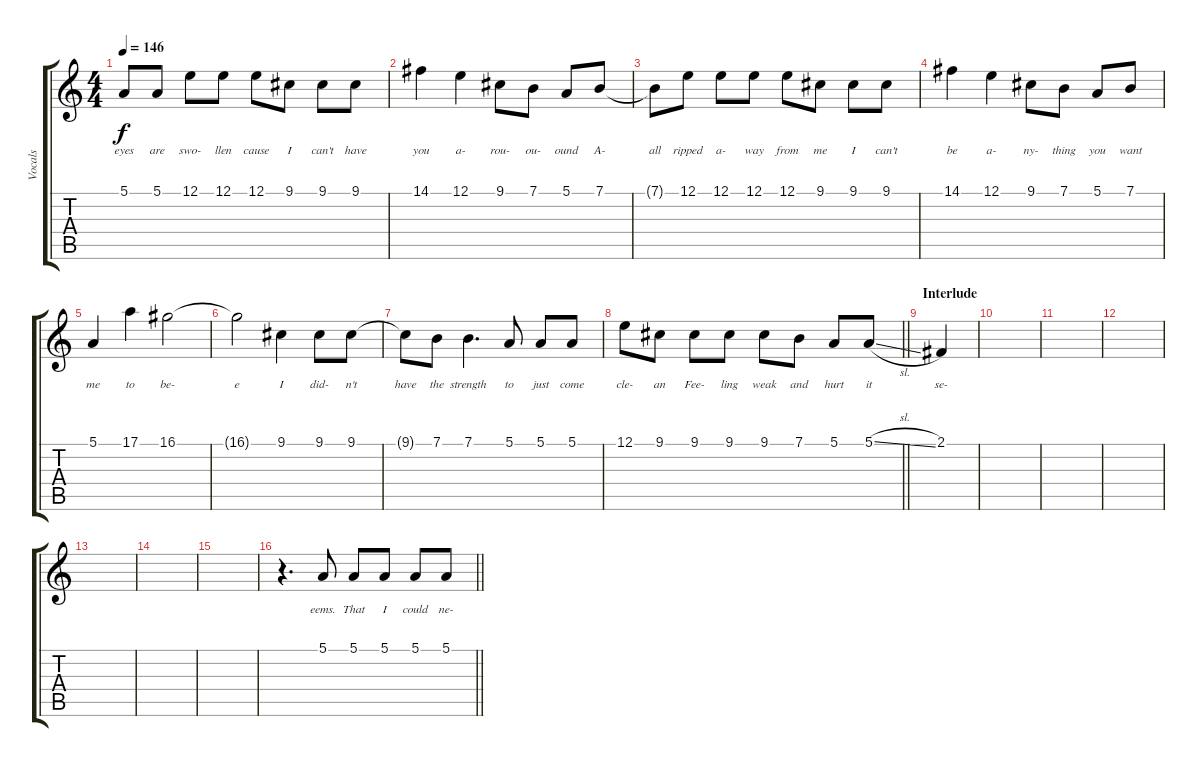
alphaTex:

\track ("Vocals" "Vocals") {instrument lead1square}
\staff {score tabs}
\tuning (E4 B3 G3 D3 A2 E2) {hide}
\ts (4 4)
\tempo 146
\clef g2
\ks c
5.1{t}.8{lyrics (0 "eyes") lyrics (1 "") lyrics (2 "") lyrics (3 "") lyrics (4 "") dy f} 5.1.8{lyrics (0 "are") lyrics (1 "") lyrics (2 "") lyrics (3 "") lyrics (4 "")} 12.1.8{lyrics (0 "swo-") lyrics (1 "") lyrics (2 "") lyrics (3 "") lyrics (4 "")} 12.1.8{lyrics (0 "llen") lyrics (1 "") lyrics (2 "") lyrics (3 "") lyrics (4 "")} 12.1.8{lyrics (0 "cause") lyrics (1 "") lyrics (2 "") lyrics (3 "") lyrics (4 "")} 9.1.8{lyrics (0 "I") lyrics (1 "") lyrics (2 "") lyrics (3 "") lyrics (4 "")} 9.1.8{lyrics (0 "can't") lyrics (1 "") lyrics (2 "") lyrics (3 "") lyrics (4 "")} 9.1.8{lyrics (0 "have") lyrics (1 "") lyrics (2 "") lyrics (3 "") lyrics (4 "")} |
14.1.4{lyrics (0 "you") lyrics (1 "") lyrics (2 "") lyrics (3 "") lyrics (4 "")} 12.1.4{lyrics (0 "a-") lyrics (1 "") lyrics (2 "") lyrics (3 "") lyrics (4 "")} 9.1.8{lyrics (0 "rou-") lyrics (1 "") lyrics (2 "") lyrics (3 "") lyrics (4 "")} 7.1.8{lyrics (0 "ou-") lyrics (1 "") lyrics (2 "") lyrics (3 "") lyrics (4 "")} 5.1.8{lyrics (0 "ound") lyrics (1 "") lyrics (2 "") lyrics (3 "") lyrics (4 "")} 7.1.8{lyrics (0 "A-") lyrics (1 "") lyrics (2 "") lyrics (3 "") lyrics (4 "")} |
7.1{t}.8{lyrics (0 "all") lyrics (1 "") lyrics (2 "") lyrics (3 "") lyrics (4 "")} 12.1.8{lyrics (0 "ripped") lyrics (1 "") lyrics (2 "") lyrics (3 "") lyrics (4 "")} 12.1.8{lyrics (0 "a-") lyrics (1 "") lyrics (2 "") lyrics (3 "") lyrics (4 "")} 12.1.8{lyrics (0 "way") lyrics (1 "") lyrics (2 "") lyrics (3 "") lyrics (4 "")} 12.1.8{lyrics (0 "from") lyrics (1 "") lyrics (2 "") lyrics (3 "") lyrics (4 "")} 9.1.8{lyrics (0 "me") lyrics (1 "") lyrics (2 "") lyrics (3 "") lyrics (4 "")} 9.1.8{lyrics (0 "I") lyrics (1 "") lyrics (2 "") lyrics (3 "") lyrics (4 "")} 9.1.8{lyrics (0 "can't") lyrics (1 "") lyrics (2 "") lyrics (3 "") lyrics (4 "")} |
14.1.4{lyrics (0 "be") lyrics (1 "") lyrics (2 "") lyrics (3 "") lyrics (4 "")} 12.1.4{lyrics (0 "a-") lyrics (1 "") lyrics (2 "") lyrics (3 "") lyrics (4 "")} 9.1.8{lyrics (0 "ny-") lyrics (1 "") lyrics (2 "") lyrics (3 "") lyrics (4 "")} 7.1.8{lyrics (0 "thing") lyrics (1 "") lyrics (2 "") lyrics (3 "") lyrics (4 "")} 5.1.8{lyrics (0 "you") lyrics (1 "") lyrics (2 "") lyrics (3 "") lyrics (4 "")} 7.1.8{lyrics (0 "want") lyrics (1 "") lyrics (2 "") lyrics (3 "") lyrics (4 "")} |
5.1.4{lyrics (0 "me") lyrics (1 "") lyrics (2 "") lyrics (3 "") lyrics (4 "")} 17.1.4{lyrics (0 "to") lyrics (1 "") lyrics (2 "") lyrics (3 "") lyrics (4 "")} 16.1.2{lyrics (0 "be-") lyrics (1 "") lyrics (2 "") lyrics (3 "") lyrics (4 "")} |
16.1{t}.2{lyrics (0 "e") lyrics (1 "") lyrics (2 "") lyrics (3 "") lyrics (4 "")} 9.1.4{lyrics (0 "I") lyrics (1 "") lyrics (2 "") lyrics (3 "") lyrics (4 "")} 9.1.8{lyrics (0 "did-") lyrics (1 "") lyrics (2 "") lyrics (3 "") lyrics (4 "")} 9.1.8{lyrics (0 "n't") lyrics (1 "") lyrics (2 "") lyrics (3 "") lyrics (4 "")} |
9.1{t}.8{lyrics (0 "have") lyrics (1 "") lyrics (2 "") lyrics (3 "") lyrics (4 "")} 7.1.8{lyrics (0 "the") lyrics (1 "") lyrics (2 "") lyrics (3 "") lyrics (4 "")} 7.1.4{d lyrics (0 "strength") lyrics (1 "") lyrics (2 "") lyrics (3 "") lyrics (4 "")} 5.1.8{lyrics (0 "to") lyrics (1 "") lyrics (2 "") lyrics (3 "") lyrics (4 "")} 5.1.8{lyrics (0 "just") lyrics (1 "") lyrics (2 "") lyrics (3 "") lyrics (4 "")} 5.1.8{lyrics (0 "come") lyrics (1 "") lyrics (2 "") lyrics (3 "") lyrics (4 "")} |
\barLineRight lightlight
12.1.8{lyrics (0 "cle-") lyrics (1 "") lyrics (2 "") lyrics (3 "") lyrics (4 "")} 9.1.8{lyrics (0 "an") lyrics (1 "") lyrics (2 "") lyrics (3 "") lyrics (4 "")} 9.1.8{lyrics (0 "Fee-") lyrics (1 "") lyrics (2 "") lyrics (3 "") lyrics (4 "")} 9.1.8{lyrics (0 "ling") lyrics (1 "") lyrics (2 "") lyrics (3 "") lyrics (4 "")} 9.1.8{lyrics (0 "weak") lyrics (1 "") lyrics (2 "") lyrics (3 "") lyrics (4 "")} 7.1.8{lyrics (0 "and") lyrics (1 "") lyrics (2 "") lyrics (3 "") lyrics (4 "")} 5.1.8{lyrics (0 "hurt") lyrics (1 "") lyrics (2 "") lyrics (3 "") lyrics (4 "")} 5.1{sl}.8{lyrics (0 "it") lyrics (1 "") lyrics (2 "") lyrics (3 "") lyrics (4 "")} |
\section ("" "Interlude")
2.1.4{lyrics (0 "se-") lyrics (1 "") lyrics (2 "") lyrics (3 "") lyrics (4 "")} |
|
|
|
|
|
|
\barLineRight lightlight
r.4{d} 5.1.8{lyrics (0 "eems.") lyrics (1 "") lyrics (2 "") lyrics (3 "") lyrics (4 "")} 5.1.8{lyrics (0 "That") lyrics (1 "") lyrics (2 "") lyrics (3 "") lyrics (4 "")} 5.1.8{lyrics (0 "I") lyrics (1 "") lyrics (2 "") lyrics (3 "") lyrics (4 "")} 5.1.8{lyrics (0 "could") lyrics (1 "") lyrics (2 "") lyrics (3 "") lyrics (4 "")} 5.1.8{lyrics (0 "ne-") lyrics (1 "") lyrics (2 "") lyrics (3 "") lyrics (4 "")}
